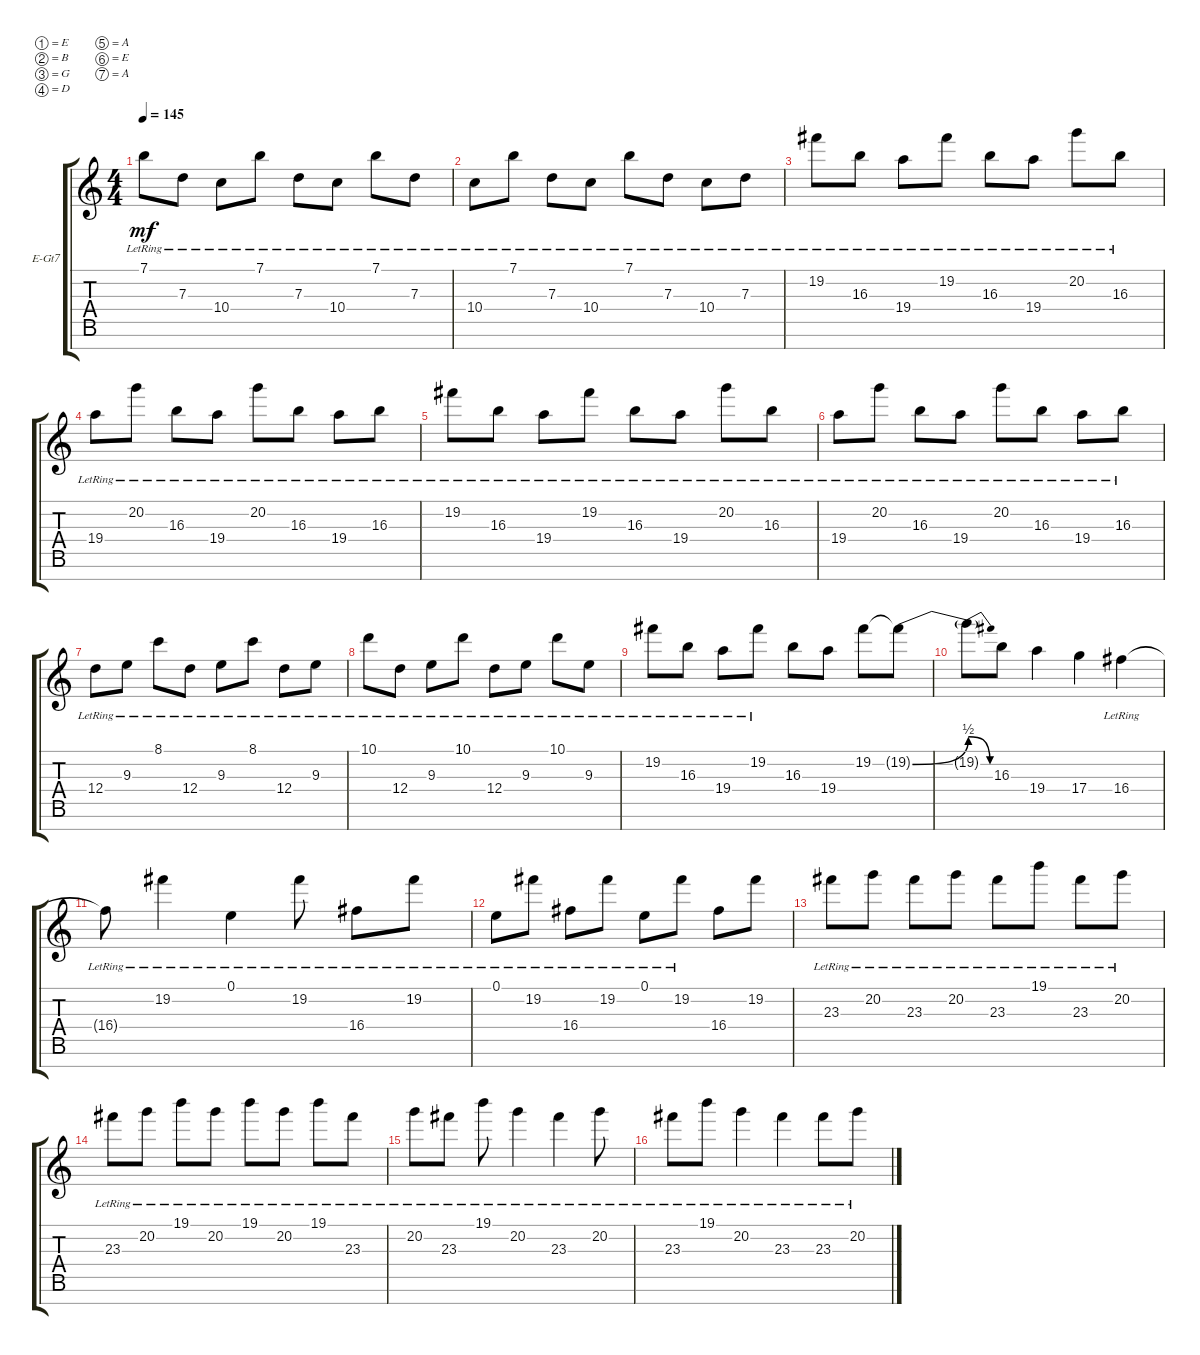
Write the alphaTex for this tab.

\defaultSystemsLayout 4
\bracketExtendMode groupsimilarinstruments
\firstSystemTrackNameOrientation horizontal
\otherSystemsTrackNameOrientation horizontal
\track ("Diego Farias" "E-Gt7") {instrument distortionguitar}
\staff {score tabs}
\tuning (E4 B3 G3 D3 A2 E2 A1)
\ts (4 4)
\tempo 145
\clef g2
\ks c
7.1{lr}.8{dy mf} 7.3{lr}.8 10.4{lr}.8 7.1{lr}.8 7.3{lr}.8 10.4{lr}.8 7.1{lr}.8 7.3{lr}.8 |
10.4{lr}.8 7.1{lr}.8 7.3{lr}.8 10.4{lr}.8 7.1{lr}.8 7.3{lr}.8 10.4{lr}.8 7.3{lr}.8 |
19.2{lr}.8 16.3{lr}.8 19.4{lr}.8 19.2{lr}.8 16.3{lr}.8 19.4{lr}.8 20.2{lr}.8 16.3{lr}.8 |
19.4{lr}.8 20.2{lr}.8 16.3{lr}.8 19.4{lr}.8 20.2{lr}.8 16.3{lr}.8 19.4{lr}.8 16.3{lr}.8 |
19.2{lr}.8 16.3{lr}.8 19.4{lr}.8 19.2{lr}.8 16.3{lr}.8 19.4{lr}.8 20.2{lr}.8 16.3{lr}.8 |
19.4{lr}.8 20.2{lr}.8 16.3{lr}.8 19.4{lr}.8 20.2{lr}.8 16.3{lr}.8 19.4{lr}.8 16.3{lr}.8 |
12.4{lr}.8 9.3{lr}.8 8.1{lr}.8 12.4{lr}.8 9.3{lr}.8 8.1{lr}.8 12.4{lr}.8 9.3{lr}.8 |
10.1{lr}.8 12.4{lr}.8 9.3{lr}.8 10.1{lr}.8 12.4{lr}.8 9.3{lr}.8 10.1{lr}.8 9.3{lr}.8 |
19.2{lr}.8 16.3{lr}.8 19.4{lr}.8 19.2{lr}.8 16.3.8 19.4.8 19.2.8 19.2{be (bend 0 0 15 2) t}.8 |
19.2{be (release 0 2 15 0) t}.8 16.3.8 19.4.4 17.4.4 16.4{lr}.4 |
16.4{lr t}.8 19.2{lr}.4 0.1{lr}.4 19.2{lr}.8 16.4{lr}.8 19.2{lr}.8 |
0.1{lr}.8 19.2{lr}.8 16.4{lr}.8 19.2{lr}.8 0.1{lr}.8 19.2{lr}.8 16.4.8 19.2.8 |
23.3{lr}.8 20.2{lr}.8 23.3{lr}.8 20.2{lr}.8 23.3{lr}.8 19.1{lr}.8 23.3{lr}.8 20.2{lr}.8 |
23.3{lr}.8 20.2{lr}.8 19.1{lr}.8 20.2{lr}.8 19.1{lr}.8 20.2{lr}.8 19.1{lr}.8 23.3{lr}.8 |
20.2{lr}.8 23.3{lr}.8 19.1{lr}.8 20.2{lr}.4 23.3{lr}.4 20.2{lr}.8 |
23.3{lr}.8 19.1{lr}.8 20.2{lr}.4 23.3{lr}.4 23.3{lr}.8 20.2{lr}.8
